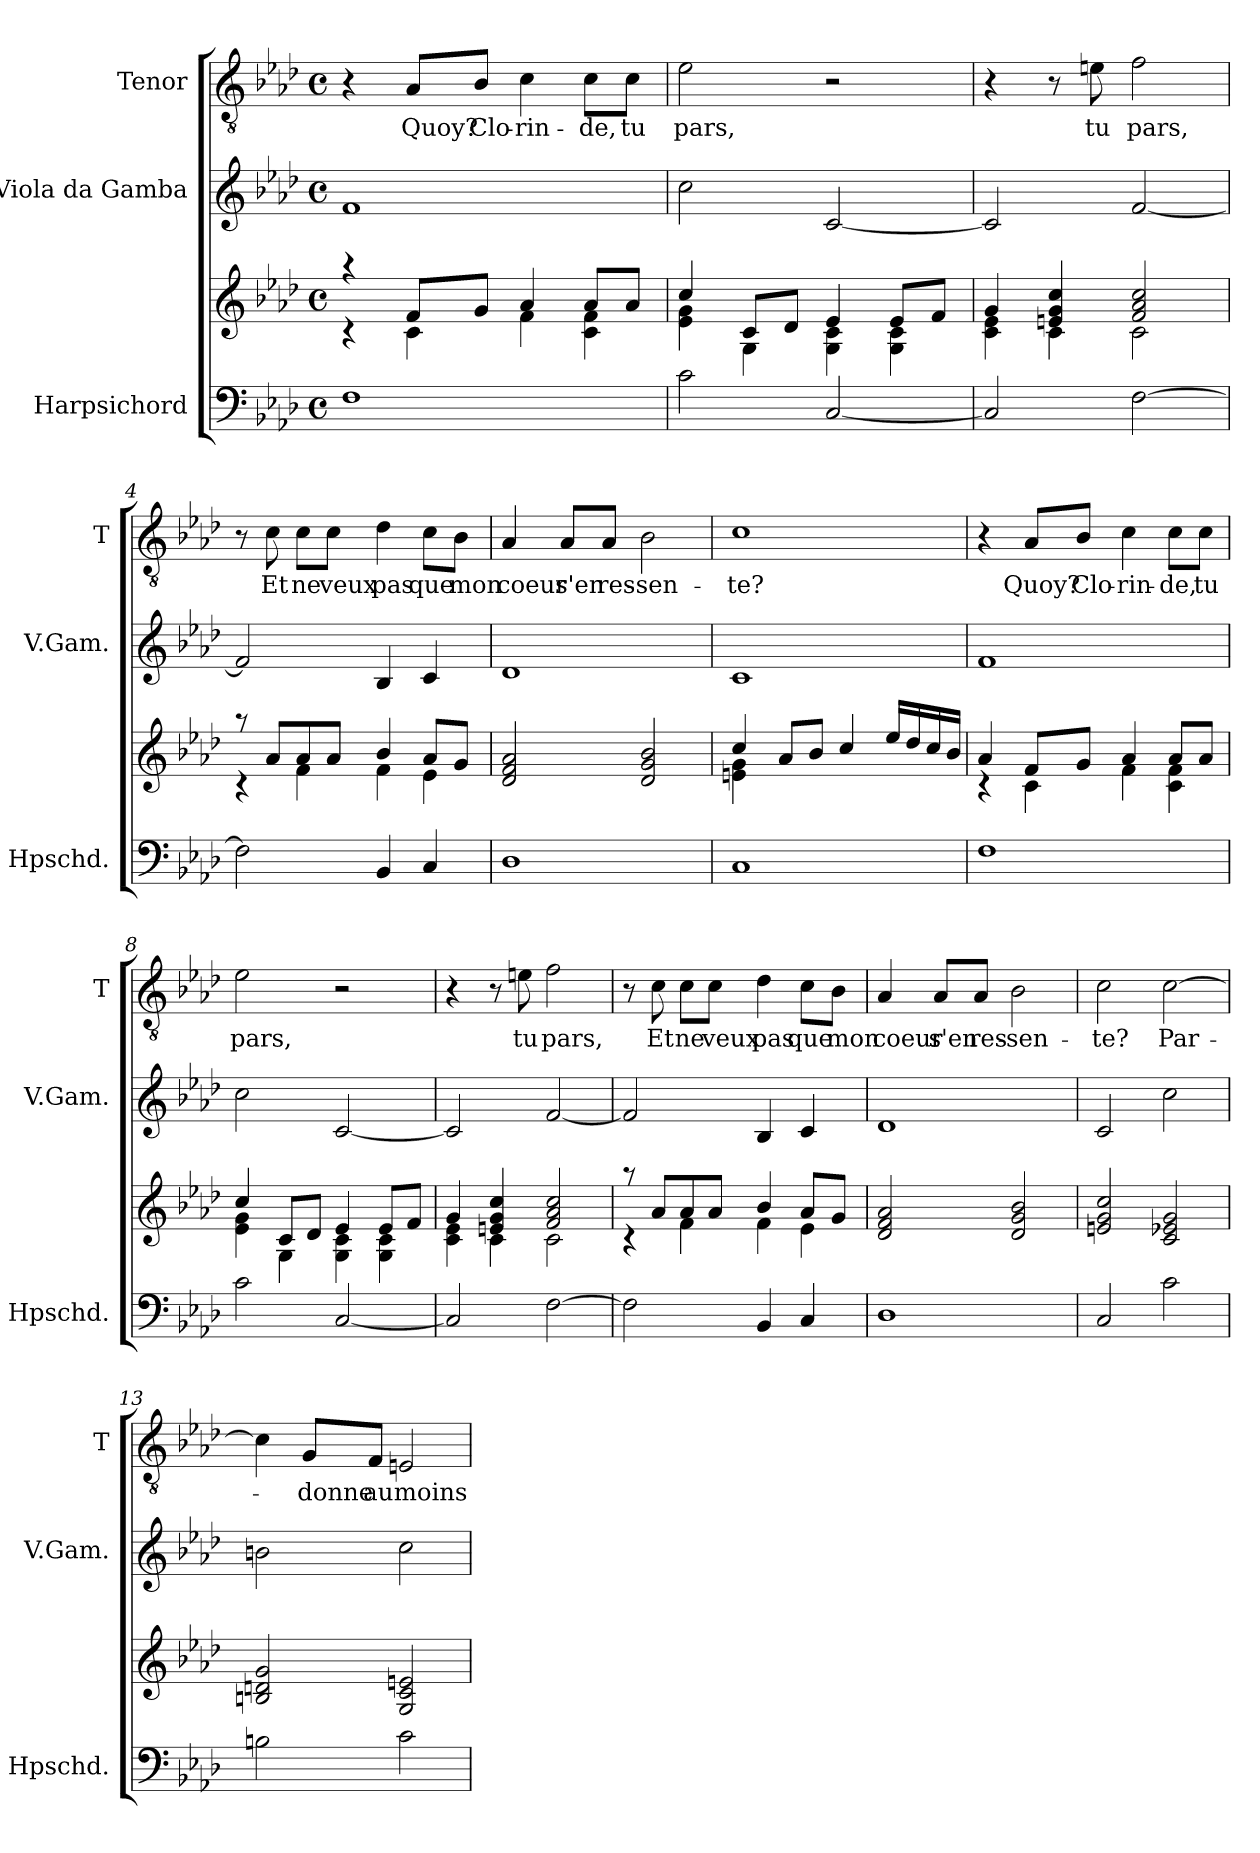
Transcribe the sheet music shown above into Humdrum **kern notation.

**kern	**kern	**kern	**kern	**text
*part3	*part3	*part2	*part1	*part1
*staff4	*staff3	*staff2	*staff1	*staff1
*I"Harpsichord	*	*I"Viola da Gamba	*I"Tenor	*
*I'Hpschd.	*	*I'V.Gam.	*I'T	*
*clefF4	*clefG2	*clefG2	*clefGv2	*
*	*	*ITrd7c12	*	*
*k[b-e-a-d-]	*k[b-e-a-d-]	*k[b-e-a-d-]	*k[b-e-a-d-]	*
*A-:	*A-:	*A-:	*A-:	*
*M4/4	*M4/4	*M4/4	*M4/4	*
*met(c)	*met(c)	*met(c)	*met(c)	*
=1	=1	=1	=1	=1
*	*^	*	*	*
1F	4raa	4rc	1F	4r	.
!	!	!	!	!	!LO:LY:b
.	8f/L	4c\	.	8A-/L	Quoy?
!	!	!	!	!	!LO:LY:b
.	8g/J	.	.	8B-/J	Clo-
!	!	!	!	!	!LO:LY:b
.	4a-/	4f\	.	4c\	-rin-
!	!	!	!	!	!LO:LY:b
.	8a-/L	4c\ 4f\	.	8c\L	-de,
!	!	!	!	!	!LO:LY:b
.	8a-/J	.	.	8c\J	tu
=2	=2	=2	=2	=2	=2
!	!	!	!	!	!LO:LY:b
2c\	4cc/	4e-\ 4g\	2c\	2e-\	pars,
.	8c/L	4G\	.	.	.
.	8d-/J	.	.	.	.
[2C/	4e-/	4G\ 4c\	[2C/	2r	.
.	8e-/L	4G\ 4c\	.	.	.
.	8f/J	.	.	.	.
=3	=3	=3	=3	=3	=3
2C/]	4g/	4c\ 4e-\	2C/]	4r	.
.	4en/ 4g/ 4cc/	4c\	.	8r	.
!	!	!	!	!	!LO:LY:b
.	.	.	.	8en\	tu
!	!	!	!	!	!LO:LY:b
[2F\	2f/ 2a-/ 2cc/	2c\	[2F/	2f\	pars,
!!LO:LB:g=z
=4	=4	=4	=4	=4	=4
2F\]	8raa	4rc	2F/]	8r	.
!	!	!	!	!	!LO:LY:b
.	8a-/L	.	.	8c\	Et
!	!	!	!	!	!LO:LY:b
.	8a-/	4f\	.	8c\L	ne
!	!	!	!	!	!LO:LY:b
.	8a-/J	.	.	8c\J	veux
!	!	!	!	!	!LO:LY:b
4BB-/	4b-/	4f\	4BB-/	4d-\	pas
!	!	!	!	!	!LO:LY:b
4C/	8a-/L	4e-\	4C/	8c\L	que
!	!	!	!	!	!LO:LY:b
.	8g/J	.	.	8B-\J	mon
*	*v	*v	*	*	*
=5	=5	=5	=5	=5
!	!	!	!	!LO:LY:b
1D-	2d-/ 2f/ 2a-/	1D-	4A-/	coeur
!	!	!	!	!LO:LY:b
.	.	.	8A-/L	s'en
!	!	!	!	!LO:LY:b
.	.	.	8A-/J	res-
!	!	!	!	!LO:LY:b
.	2d-/ 2g/ 2b-/	.	2B-\	-sen-
=6	=6	=6	=6	=6
*	*^	*	*	*
!	!	!	!	!	!LO:LY:b
1C	4cc/	4en\ 4g\	1C	1c	-te?
.	8a-/L	2.ryy	.	.	.
.	8b-/J	.	.	.	.
.	4cc/	.	.	.	.
.	16ee-/LL	.	.	.	.
.	16dd-/	.	.	.	.
.	16cc/	.	.	.	.
.	16b-/JJ	.	.	.	.
=7	=7	=7	=7	=7	=7
1F	4a-/	4rc	1F	4r	.
!	!	!	!	!	!LO:LY:b
.	8f/L	4c\	.	8A-/L	Quoy?
!	!	!	!	!	!LO:LY:b
.	8g/J	.	.	8B-/J	Clo-
!	!	!	!	!	!LO:LY:b
.	4a-/	4f\	.	4c\	-rin-
!	!	!	!	!	!LO:LY:b
.	8a-/L	4c\ 4f\	.	8c\L	-de,
!	!	!	!	!	!LO:LY:b
.	8a-/J	.	.	8c\J	tu
!!LO:PB:g=z
=8	=8	=8	=8	=8	=8
!	!	!	!	!	!LO:LY:b
2c\	4cc/	4e-\ 4g\	2c\	2e-\	pars,
.	8c/L	4G\	.	.	.
.	8d-/J	.	.	.	.
[2C/	4e-/	4G\ 4c\	[2C/	2r	.
.	8e-/L	4G\ 4c\	.	.	.
.	8f/J	.	.	.	.
=9	=9	=9	=9	=9	=9
2C/]	4g/	4c\ 4e-\	2C/]	4r	.
.	4en/ 4g/ 4cc/	4c\	.	8r	.
!	!	!	!	!	!LO:LY:b
.	.	.	.	8en\	tu
!	!	!	!	!	!LO:LY:b
[2F\	2f/ 2a-/ 2cc/	2c\	[2F/	2f\	pars,
=10	=10	=10	=10	=10	=10
2F\]	8raa	4rc	2F/]	8r	.
!	!	!	!	!	!LO:LY:b
.	8a-/L	.	.	8c\	Et
!	!	!	!	!	!LO:LY:b
.	8a-/	4f\	.	8c\L	ne
!	!	!	!	!	!LO:LY:b
.	8a-/J	.	.	8c\J	veux
!	!	!	!	!	!LO:LY:b
4BB-/	4b-/	4f\	4BB-/	4d-\	pas
!	!	!	!	!	!LO:LY:b
4C/	8a-/L	4e-\	4C/	8c\L	que
!	!	!	!	!	!LO:LY:b
.	8g/J	.	.	8B-\J	mon
*	*v	*v	*	*	*
=11	=11	=11	=11	=11
!	!	!	!	!LO:LY:b
1D-	2d-/ 2f/ 2a-/	1D-	4A-/	coeur
!	!	!	!	!LO:LY:b
.	.	.	8A-/L	s'en
!	!	!	!	!LO:LY:b
.	.	.	8A-/J	res-
!	!	!	!	!LO:LY:b
.	2d-/ 2g/ 2b-/	.	2B-\	-sen-
!!LO:LB:g=z
=12	=12	=12	=12	=12
!	!	!	!	!LO:LY:b
2C/	2en/ 2g/ 2cc/	2C/	2c\	-te?
!	!	!	!	!LO:LY:b
2c\	2c/ 2e-X/ 2g/	2c\	[2c\	Par-
=13	=13	=13	=13	=13
2Bn\	2Bn/ 2dn/ 2g/	2Bn\	4c\]	.
!	!	!	!	!LO:LY:b
.	.	.	8G/L	-donne
!	!	!	!	!LO:LY:b
.	.	.	8F/J	au
!	!	!	!	!LO:LY:b
2c\	2G/ 2c/ 2en/	2c\	2En/	moins
=	=	=	=	=
*-	*-	*-	*-	*-
